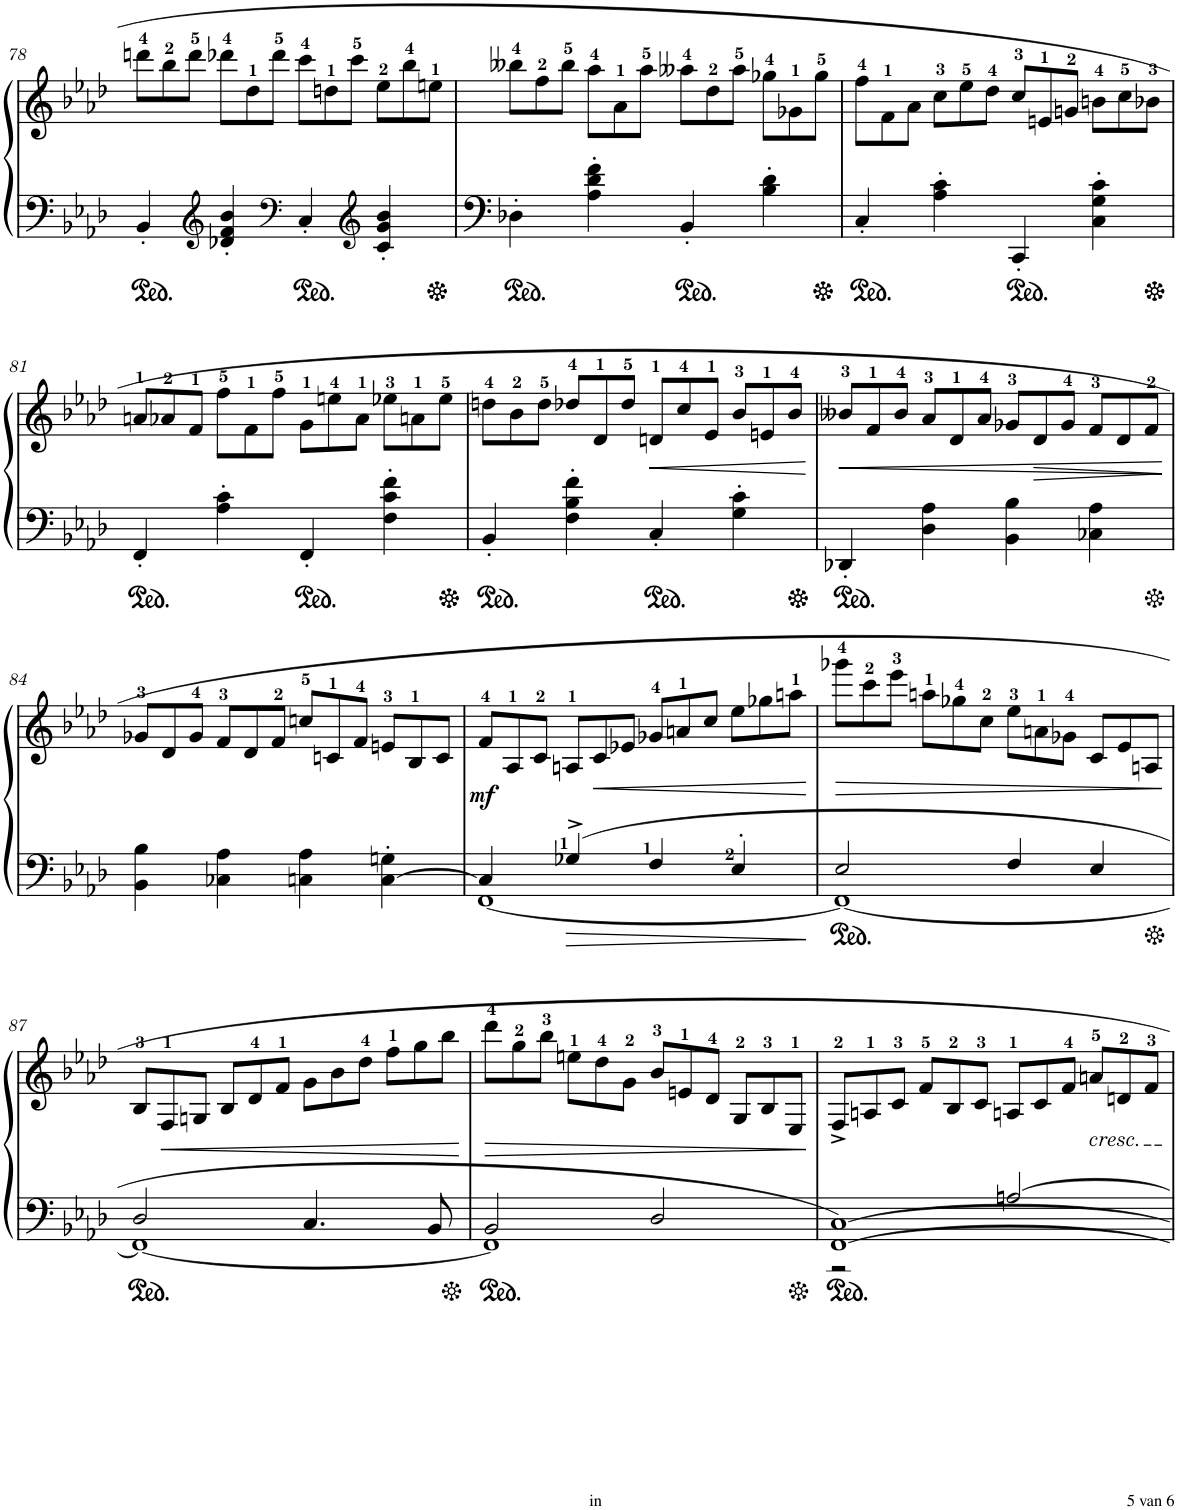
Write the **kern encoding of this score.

**kern	**kern	**dynam
*part1	*part1	*part1
*staff2	*staff1	*staff1/2
*I"Piano	*	*
*I'Pno.	*	*
!!LO:PB:g=z
*clefG2	*clefG2	*
*k[b-e-a-d-]	*k[b-e-a-d-]	*
*M4/4	*M4/4	*
*met(c)	*met(c)	*
*	*Xtuplet	*
=78	=78	=78
4BB-'/	12dddn\L	.
.	12bb-\	.
.	12ddd\J	.
*clefG2	*	*
4d-X/' 4f/' 4b-/'	12ddd-X\L	.
.	12dd-\	.
.	12ddd-\J	.
*clefF4	*	*
4C'/	12ccc\L	.
.	12ddn\	.
.	12ccc\J	.
*clefG2	*	*
4c/' 4g/' 4b-/'	12ee-\L	.
.	12bb-\	.
.	12een\J	.
=79	=79	=79
4D-X'\	12bb--X\L	.
.	12ff\	.
.	12bb--\J	.
4A-\' 4d-\' 4f\'	12aa-\L	.
.	12a-\	.
.	12aa-\J	.
4BB-'/	12aa--X\L	.
.	12dd-\	.
.	12aa--\J	.
4B-\' 4d-\'	12gg-X\L	.
.	12g-X\	.
.	12gg-\J	.
=80	=80	=80
4C'/	12ff\L	.
.	12f\	.
.	12a-\J	.
4A-\' 4c\'	12cc\L	.
.	12ee-\	.
.	12dd-\J	.
4CC'/	12cc/L	.
.	12en/	.
.	12gn/J	.
4C\' 4G\' 4c\'	12bn\L	.
.	12cc\	.
.	12b-X\J	.
!!LO:LB:g=z
=81	=81	=81
4FF'/	12an/L	.
.	12a-X/	.
.	12f/J	.
4A-\' 4c\'	12ff\L	.
.	12f\	.
.	12ff\J	.
4FF'/	12g\L	.
.	12een\	.
.	12a-\J	.
4F\' 4c\' 4f\'	12ee-X\L	.
.	12an\	.
.	12ee-\J	.
=82	=82	=82
4BB-'/	12ddn\L	.
.	12b-\	.
.	12dd\J	.
4F\' 4B-\' 4f\'	12dd-X/L	.
.	12d-/	.
.	12dd-/J	.
!	!	!LO:HP:b
4C'/	12dn/L	<
.	12cc/	.
.	12e-/J	.
4G\' 4c\'	12b-/L	.
.	12en/	.
.	12b-/J	.
.	.	[
=83	=83	=83
!	!	!LO:HP:b
4DD-X'/	12b--X/L	<
.	12f/	.
.	12b--/J	.
4D-\ 4A-\	12a-/L	.
.	12d-/	.
.	12a-/J	.
4BB-\ 4B-\	12g-X/L	.
!	!	!LO:HP:b
.	12d-/	>
.	12g-/J	.
4C-X\ 4A-\	12f/L	.
.	12d-/	.
.	12f/J	.
.	.	[ ]
!!LO:LB:g=z
=84	=84	=84
4BB-\ 4B-\	12g-X/L	.
.	12d-/	.
.	12g-/J	.
4C-X\ 4A-\	12f/L	.
.	12d-/	.
.	12f/J	.
4Cn\ 4A-\	12ccn/L	.
.	12cn/	.
.	12f/J	.
[4C\' 4Gn\'	12en/L	.
.	12B-/	.
.	12c/J	.
=85	=85	=85
*^	*	*
!	!	!	!LO:DY:a=2
4C/]	[1FF	12f/L	mf
.	.	12A-/	.
.	.	12c/J	.
4G-X^/	.	12An/L	.
!	!	!	!LO:HP:b
.	.	12c/	<
.	.	12e-X/J	.
4F/	.	12g-X/L	.
.	.	12an/	.
.	.	12cc/J	.
4E-'/	.	12ee-\L	.
.	.	12gg-X\	.
.	.	12aan\J	.
*v	*v	*	*
.	.	[
=86	=86	=86
*^	*	*
!	!	!	!LO:HP:b
2E-/	1FF_	12ggg-X\L	>
.	.	12ccc\	.
.	.	12eee-\J	.
.	.	12aan\L	.
.	.	12gg-X\	.
.	.	12cc\J	.
4F/	.	12ee-\L	.
.	.	12an\	.
.	.	12g-X\J	.
4E-/	.	12c/L	.
.	.	12e-/	.
.	.	12An/J	.
*v	*v	*	*
.	.	]
!!LO:LB:g=z
=87	=87	=87
*^	*	*
2D-/	1FF_	12B-/L	.
!	!	!	!LO:HP:b
.	.	12F/	<
.	.	12Gn/J	.
.	.	12B-/L	.
.	.	12d-/	.
.	.	12f/J	.
4.C/	.	12g\L	.
.	.	12b-\	.
.	.	12dd-\J	.
.	.	12ff\L	.
.	.	12gg\	.
8BB-/	.	.	.
.	.	12bb-\J	.
*v	*v	*	*
.	.	[
=88	=88	=88
*^	*	*
!	!	!	!LO:HP:b
2BB-/	1FF]	12ddd-\L	>
.	.	12gg\	.
.	.	12bb-\J	.
.	.	12een\L	.
.	.	12dd-\	.
.	.	12g\J	.
2D-/	.	12b-/L	.
.	.	12en/	.
.	.	12d-/J	.
.	.	12G/L	.
.	.	12B-/	.
.	.	12E-/J	.
*v	*v	*	*
.	.	]
=89	=89	=89
*^	*	*
[1FF [1C	2r	12F^/L	.
.	.	12An/	.
.	.	12c/J	.
.	.	12f/L	.
.	.	12B-/	.
.	.	12c/J	.
.	[2An/	12An/L	.
.	.	12c/	.
.	.	12f/J	.
!	!	!LO:TX:b:i:t=cresc.	!
.	.	12an/L	.
.	.	12dn/	.
.	.	12f/J	.
*v	*v	*	*
=	=	=
*-	*-	*-
